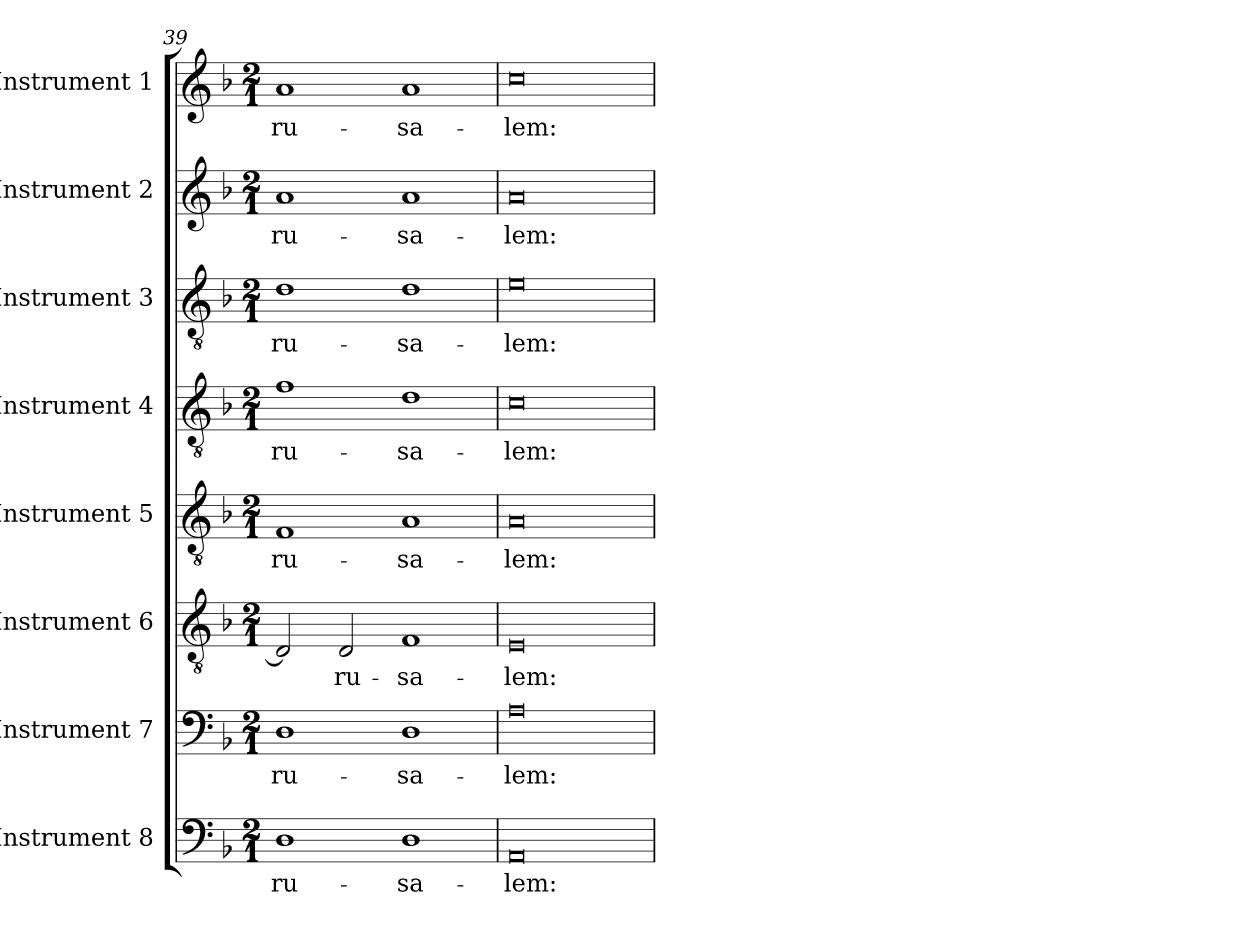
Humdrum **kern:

**kern	**text	**kern	**text	**kern	**text	**kern	**text	**kern	**text	**kern	**text	**kern	**text	**kern	**text
*part8	*part8	*part7	*part7	*part6	*part6	*part5	*part5	*part4	*part4	*part3	*part3	*part2	*part2	*part1	*part1
*staff8	*staff8	*staff7	*staff7	*staff6	*staff6	*staff5	*staff5	*staff4	*staff4	*staff3	*staff3	*staff2	*staff2	*staff1	*staff1
*I"Instrument 8	*	*I"Instrument 7	*	*I"Instrument 6	*	*I"Instrument 5	*	*I"Instrument 4	*	*I"Instrument 3	*	*I"Instrument 2	*	*I"Instrument 1	*
*clefF4	*	*clefF4	*	*clefGv2	*	*clefGv2	*	*clefGv2	*	*clefGv2	*	*clefG2	*	*clefG2	*
*k[b-]	*	*k[b-]	*	*k[b-]	*	*k[b-]	*	*k[b-]	*	*k[b-]	*	*k[b-]	*	*k[b-]	*
*F:	*	*F:	*	*F:	*	*F:	*	*F:	*	*F:	*	*F:	*	*F:	*
*M2/1	*	*M2/1	*	*M2/1	*	*M2/1	*	*M2/1	*	*M2/1	*	*M2/1	*	*M2/1	*
=39	=39	=39	=39	=39	=39	=39	=39	=39	=39	=39	=39	=39	=39	=39	=39
!	!LO:LY:b:cj	!	!LO:LY:b:cj	!	!LO:LY:b:cj	!	!LO:LY:b:cj	!	!LO:LY:b:cj	!	!LO:LY:b:cj	!	!LO:LY:b:cj	!	!LO:LY:b:cj
1D	-ru-	1D	-ru-	2D/]	--	1F	-ru-	1f	-ru-	1d	-ru-	1a	-ru-	1a	-ru-
!	!	!	!	!	!LO:LY:b:cj	!	!	!	!	!	!	!	!	!	!
.	.	.	.	2D/	-ru-	.	.	.	.	.	.	.	.	.	.
!	!LO:LY:b:cj	!	!LO:LY:b:cj	!	!LO:LY:b:cj	!	!LO:LY:b:cj	!	!LO:LY:b:cj	!	!LO:LY:b:cj	!	!LO:LY:b:cj	!	!LO:LY:b:cj
1D	-sa-	1D	-sa-	1F	-sa-	1A	-sa-	1d	-sa-	1d	-sa-	1a	-sa-	1a	-sa-
=40	=40	=40	=40	=40	=40	=40	=40	=40	=40	=40	=40	=40	=40	=40	=40
!	!LO:LY:b:cj	!	!LO:LY:b:cj	!	!LO:LY:b:cj	!	!LO:LY:b:cj	!	!LO:LY:b:cj	!	!LO:LY:b:cj	!	!LO:LY:b:cj	!	!LO:LY:b:cj
0AA	-lem:	0A	-lem:	0E	-lem:	0A	-lem:	0c	-lem:	0e	-lem:	0a	-lem:	0cc	-lem:
=	=	=	=	=	=	=	=	=	=	=	=	=	=	=	=
*-	*-	*-	*-	*-	*-	*-	*-	*-	*-	*-	*-	*-	*-	*-	*-
